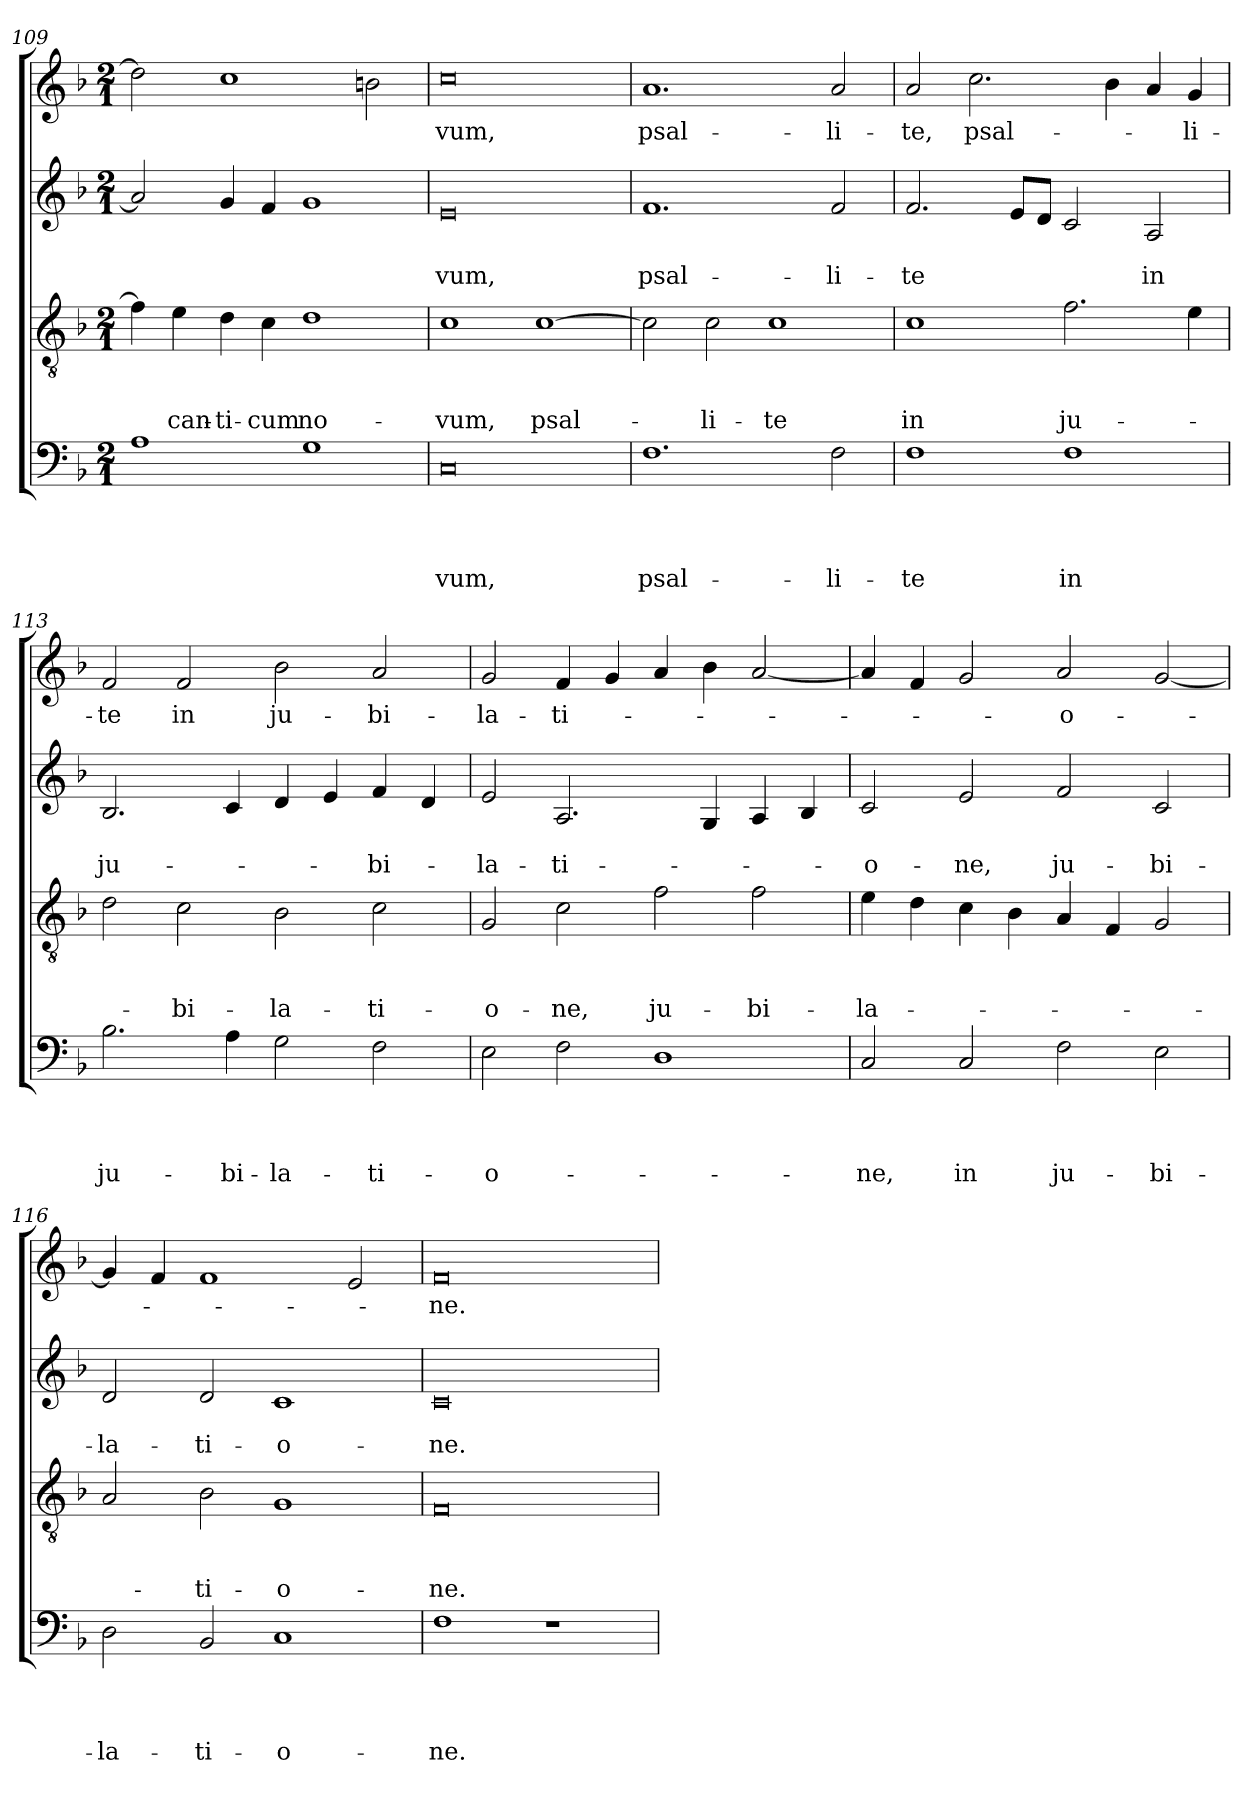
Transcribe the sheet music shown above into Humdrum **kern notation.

**kern	**text	**text	**text	**text	**kern	**text	**text	**text	**kern	**text	**text	**kern	**text
*part4	*part4	*part4	*part4	*part4	*part3	*part3	*part3	*part3	*part2	*part2	*part2	*part1	*part1
*staff4	*staff4	*staff4	*staff4	*staff4	*staff3	*staff3	*staff3	*staff3	*staff2	*staff2	*staff2	*staff1	*staff1
!!LO:LB:g=z
*clefF4	*	*	*	*	*clefGv2	*	*	*	*clefG2	*	*	*clefG2	*
*k[b-]	*	*	*	*	*k[b-]	*	*	*	*k[b-]	*	*	*k[b-]	*
*F:	*	*	*	*	*F:	*	*	*	*F:	*	*	*F:	*
*M2/1	*	*	*	*	*M2/1	*	*	*	*M2/1	*	*	*M2/1	*
=109	=109	=109	=109	=109	=109	=109	=109	=109	=109	=109	=109	=109	=109
1A	.	.	.	.	4f\]	.	.	.	2a/]	.	.	2dd\]	.
.	.	.	.	.	4e\	.	.	can-	.	.	.	.	.
.	.	.	.	.	4d\	.	.	-ti-	4g/	.	.	1cc	.
.	.	.	.	.	4c\	.	.	-cum	4f/	.	.	.	.
1G	.	.	.	.	1d	.	.	no-	1g	.	.	.	.
.	.	.	.	.	.	.	.	.	.	.	.	2b\	.
=110	=110	=110	=110	=110	=110	=110	=110	=110	=110	=110	=110	=110	=110
0C	.	.	.	-vum,	1c	.	.	-vum,	0e	.	-vum,	0cc	-vum,
.	.	.	.	.	[1c	.	.	psal-	.	.	.	.	.
=111	=111	=111	=111	=111	=111	=111	=111	=111	=111	=111	=111	=111	=111
1.F	.	.	.	psal-	2c\]	.	.	.	1.f	.	psal-	1.a	psal-
.	.	.	.	.	2c\	.	.	-li-	.	.	.	.	.
.	.	.	.	.	1c	.	.	-te	.	.	.	.	.
2F\	.	.	.	-li-	.	.	.	.	2f/	.	-li-	2a/	-li-
=112	=112	=112	=112	=112	=112	=112	=112	=112	=112	=112	=112	=112	=112
1F	.	.	.	-te	1c	.	.	in	2.f/	.	-te	2a/	-te,
.	.	.	.	.	.	.	.	.	.	.	.	2.cc\	psal-
.	.	.	.	.	.	.	.	.	8e/L	.	.	.	.
.	.	.	.	.	.	.	.	.	8d/J	.	.	.	.
1F	.	.	.	in	2.f\	.	.	ju-	2c/	.	.	.	.
.	.	.	.	.	.	.	.	.	.	.	.	4b-\	.
.	.	.	.	.	.	.	.	.	2A/	.	in	4a/	.
.	.	.	.	.	4e\	.	.	.	.	.	.	4g/	-li-
=113	=113	=113	=113	=113	=113	=113	=113	=113	=113	=113	=113	=113	=113
2.B-\	.	.	.	ju-	2d\	.	.	.	2.B-/	.	ju-	2f/	-te
.	.	.	.	.	2c\	.	.	-bi-	.	.	.	2f/	in
4A\	.	.	.	-bi-	.	.	.	.	4c/	.	.	.	.
2G\	.	.	.	-la-	2B-\	.	.	-la-	4d/	.	.	2b-\	ju-
.	.	.	.	.	.	.	.	.	4e/	.	.	.	.
2F\	.	.	.	-ti-	2c\	.	.	-ti-	4f/	.	-bi-	2a/	-bi-
.	.	.	.	.	.	.	.	.	4d/	.	.	.	.
=114	=114	=114	=114	=114	=114	=114	=114	=114	=114	=114	=114	=114	=114
2E\	.	.	.	-o-	2G/	.	.	-o-	2e/	.	-la-	2g/	-la-
2F\	.	.	.	.	2c\	.	.	-ne,	2.A/	.	-ti-	4f/	-ti-
.	.	.	.	.	.	.	.	.	.	.	.	4g/	.
1D	.	.	.	.	2f\	.	.	ju-	.	.	.	4a/	.
.	.	.	.	.	.	.	.	.	4G/	.	.	4b-\	.
.	.	.	.	.	2f\	.	.	-bi-	4A/	.	.	[2a/	.
.	.	.	.	.	.	.	.	.	4B-/	.	.	.	.
!!LO:LB:g=z
=115	=115	=115	=115	=115	=115	=115	=115	=115	=115	=115	=115	=115	=115
2C/	.	.	.	-ne,	4e\	.	.	-la-	2c/	.	-o-	4a/]	.
.	.	.	.	.	4d\	.	.	.	.	.	.	4f/	.
2C/	.	.	.	in	4c\	.	.	.	2e/	.	-ne,	2g/	.
.	.	.	.	.	4B-\	.	.	.	.	.	.	.	.
2F\	.	.	.	ju-	4A/	.	.	.	2f/	.	ju-	2a/	-o-
.	.	.	.	.	4F/	.	.	.	.	.	.	.	.
2E\	.	.	.	-bi-	2G/	.	.	.	2c/	.	-bi-	[2g/	.
=116	=116	=116	=116	=116	=116	=116	=116	=116	=116	=116	=116	=116	=116
2D\	.	.	.	-la-	2A/	.	.	.	2d/	.	-la-	4g/]	.
.	.	.	.	.	.	.	.	.	.	.	.	4f/	.
2BB-/	.	.	.	-ti-	2B-\	.	.	-ti-	2d/	.	-ti-	1f	.
1C	.	.	.	-o-	1G	.	.	-o-	1c	.	-o-	.	.
.	.	.	.	.	.	.	.	.	.	.	.	2e/	.
=117	=117	=117	=117	=117	=117	=117	=117	=117	=117	=117	=117	=117	=117
1F	.	.	.	-ne.	0F	.	.	-ne.	0c	.	-ne.	0f	-ne.
1r	.	.	.	.	.	.	.	.	.	.	.	.	.
=	=	=	=	=	=	=	=	=	=	=	=	=	=
*-	*-	*-	*-	*-	*-	*-	*-	*-	*-	*-	*-	*-	*-
